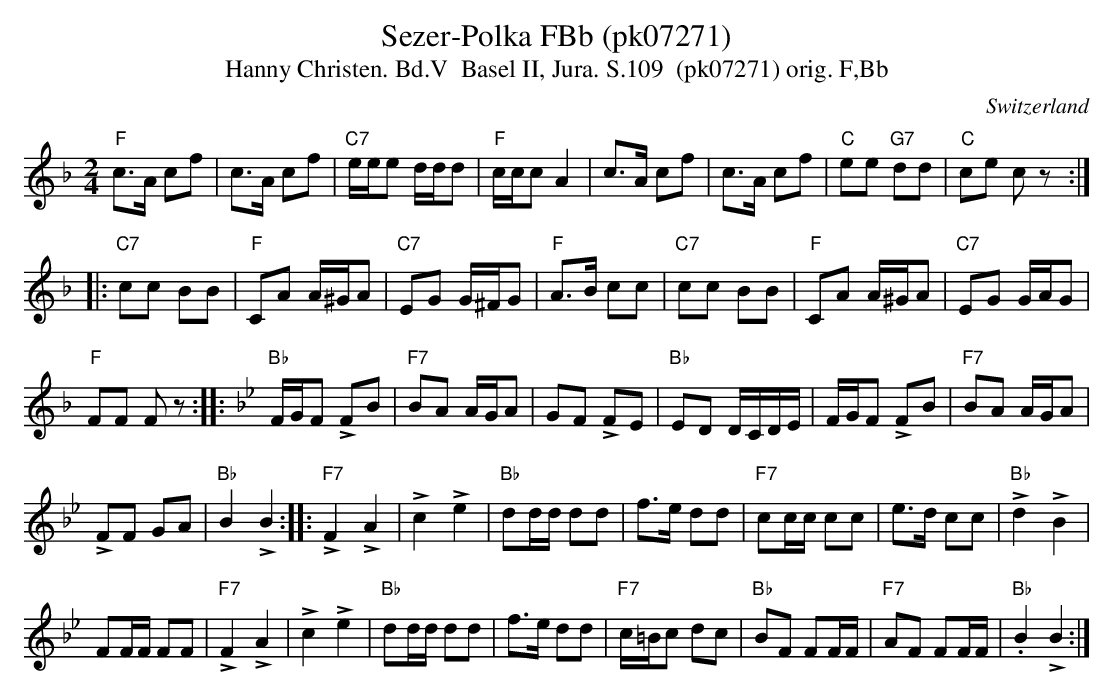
X:1
T: Sezer-Polka FBb (pk07271)
T:Hanny Christen. Bd.V  Basel II, Jura. S.109  (pk07271) orig. F,Bb
M:2/4
L:1/8
O:Switzerland
K:F major
"F"c>A cf | c>A cf | "C7"e/e/e d/d/d | "F"c/c/c A2 | c>A cf | c>A cf |  "C"ee "G7"dd |  "C"ce cz ::
"C7"cc BB | "F"CA A/^G/A | "C7"EG G/^F/G | "F"A>B cc | "C7"cc  BB | "F"CA A/^G/A | "C7"EG G/A/G |
"F"FF Fz :: [K:Bb] "Bb"F/G/F !>!FB |  "F7"BA A/G/A |  GF !>!FE  | "Bb"ED D/C/D/E/ | F/G/F !>!FB | "F7"BA A/G/A |
!>!FF GA | "Bb"B2!>!B2 :: !>!"F7"F2!>!A2 | !>!c2!>!e2 | "Bb"dd/d/ dd | f>e dd | "F7"cc/c/ cc | e>d cc | !>!"Bb"d2!>!B2 |
FF/F/ FF | !>!"F7"F2!>!A2 | !>!c2!>!e2 | "Bb"dd/d/ dd | f>e dd | "F7"c/=B/c dc | "Bb"BF FF/F/ | "F7"AF FF/F/ |  "Bb".B2!>!B2 :|
